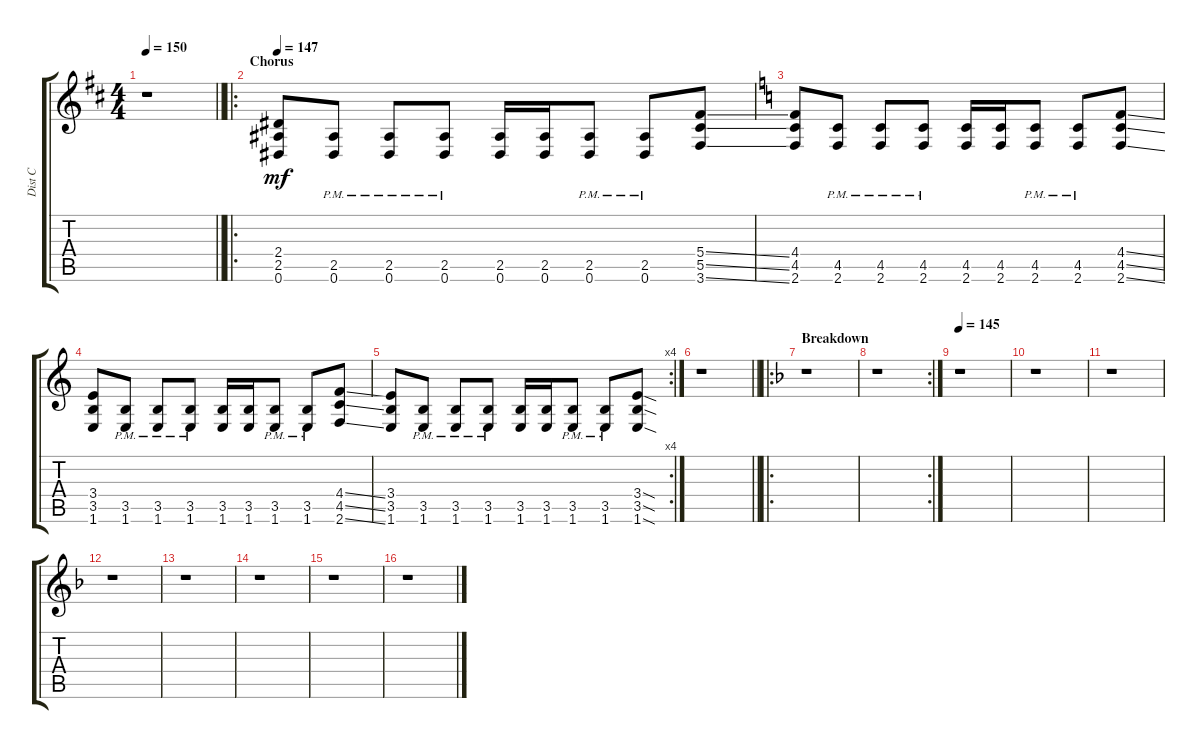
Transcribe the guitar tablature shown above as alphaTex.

\track ("Dist C" "Dist C") {instrument distortionguitar}
\staff {score tabs}
\tuning (Eb4 Bb3 Gb3 Db3 Ab2 Eb2) {hide}
\ts (4 4)
\tempo 150
\clef g2
\barLineRight lightlight
\ks d
r.1{dy mf} |
\ro
\section ("" "Chorus")
\tempo 147
(2.4 2.5 0.6).8 (2.5{pm} 0.6{pm}).8 (2.5{pm} 0.6{pm}).8 (2.5{pm} 0.6{pm}).8 (2.5 0.6).16 (2.5 0.6).16 (2.5{pm} 0.6{pm}).8 (2.5{pm} 0.6{pm}).8 (5.4{ss} 5.5{ss} 3.6{ss}).8 |
\ks c
(4.4 4.5 2.6).8 (4.5{pm} 2.6{pm}).8 (4.5{pm} 2.6{pm}).8 (4.5{pm} 2.6{pm}).8 (4.5 2.6).16 (4.5 2.6).16 (4.5{pm} 2.6{pm}).8 (4.5{pm} 2.6{pm}).8 (4.4{ss} 4.5{ss} 2.6{ss}).8 |
(3.4 3.5 1.6).8 (3.5{pm} 1.6{pm}).8 (3.5{pm} 1.6{pm}).8 (3.5{pm} 1.6{pm}).8 (3.5 1.6).16 (3.5 1.6).16 (3.5{pm} 1.6{pm}).8 (3.5{pm} 1.6{pm}).8 (4.4{ss} 4.5{ss} 2.6{ss}).8 |
\rc 4
(3.4 3.5 1.6).8 (3.5{pm} 1.6{pm}).8 (3.5{pm} 1.6{pm}).8 (3.5{pm} 1.6{pm}).8 (3.5 1.6).16 (3.5 1.6).16 (3.5{pm} 1.6{pm}).8 (3.5{pm} 1.6{pm}).8 (3.4{sod} 3.5{sod} 1.6{sod}).8 |
\barLineRight lightlight
r.1 |
\ro
\section ("" "Breakdown")
\ks f
r.1 |
\rc 2
r.1 |
\tempo 145
r.1 |
r.1 |
r.1 |
r.1 |
r.1 |
r.1 |
r.1 |
r.1
